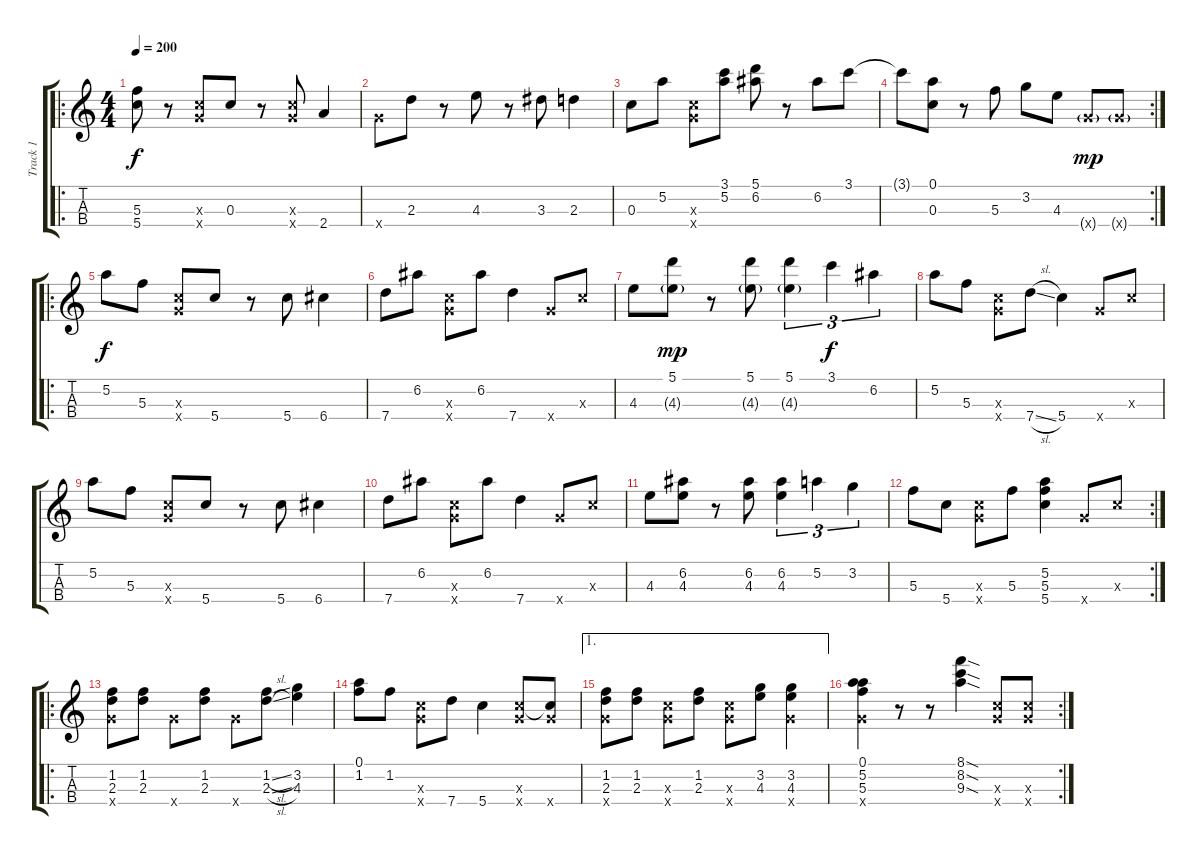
\track ("Track 1" "Track 1") {instrument acousticguitarnylon}
\staff {score tabs}
\tuning (A4 E4 C4 G3) {hide}
\ro
\ts (4 4)
\tempo 200
\clef g2
\ks c
(5.3 5.4).8{dy f} r.8 (0.3{x} 0.4{x}).8 0.3.8 r.8 (0.3{x} 0.4{x}).8 2.4.4 |
0.4{x}.8 2.3.8 r.8 4.3.8 r.8 3.3.8 2.3.4 |
0.3.8 5.2.8 (0.3{x} 0.4{x}).8 (3.1 5.2).8 (5.1 6.2).8 r.8 6.2.8 3.1.8 |
\rc 2
3.1{t}.8 (0.1 0.3).8 r.8 5.3.8 3.2.8 4.3.8 0.4{g x}.8{dy mp} 0.4{g x}.8 |
\ro
5.2.8{dy f} 5.3.8 (0.3{x} 0.4{x}).8 5.4.8 r.8 5.4.8 6.4.4 |
7.4.8 6.2.8 (0.3{x} 0.4{x}).8 6.2.8 7.4.4 0.4{x}.8 0.3{x}.8 |
4.3.8 (5.1 4.3{g}).8{dy mp} r.8 (5.1 4.3{g}).8 (5.1 4.3{g}).4{tu (3 2)} 3.1.4{tu (3 2) dy f} 6.2.4{tu (3 2)} |
5.2.8 5.3.8 (0.3{x} 0.4{x}).8 7.4{sl}.8 5.4.4 0.4{x}.8 0.3{x}.8 |
5.2.8 5.3.8 (0.3{x} 0.4{x}).8 5.4.8 r.8 5.4.8 6.4.4 |
7.4.8 6.2.8 (0.3{x} 0.4{x}).8 6.2.8 7.4.4 0.4{x}.8 0.3{x}.8 |
4.3.8 (6.2 4.3).8 r.8 (6.2 4.3).8 (6.2 4.3).4{tu (3 2)} 5.2.4{tu (3 2)} 3.2.4{tu (3 2)} |
\rc 2
5.3.8 5.4.8 (0.3{x} 0.4{x}).8 5.3.8 (5.2 5.3 5.4).4 0.4{x}.8 0.3{x}.8 |
\ro
(1.2 2.3 0.4{x}).8 (1.2 2.3).8 0.4{x}.8 (1.2 2.3).8 0.4{x}.8 (1.2{sl} 2.3{sl}).8 (3.2 4.3).4 |
(0.1 1.2).8 1.2.8 (0.3{x} 0.4{x}).8 7.4.8 5.4.4 (0.3{x} 0.4{x}).8 (0.3{t} 0.4{x}).8 |
\ae 1
(1.2 2.3 0.4{x}).8 (1.2 2.3).8 (0.3{x} 0.4{x}).8 (1.2 2.3).8 (0.3{x} 0.4{x}).8 (3.2 4.3).8 (3.2 4.3 0.4{x}).4 |
\rc 2
(0.1 5.2 5.3 0.4{x}).4 r.8 r.8 (8.1{sod} 8.2{sod} 9.3{sod}).4 (0.3{x} 0.4{x}).8 (0.3{x} 0.4{x}).8
